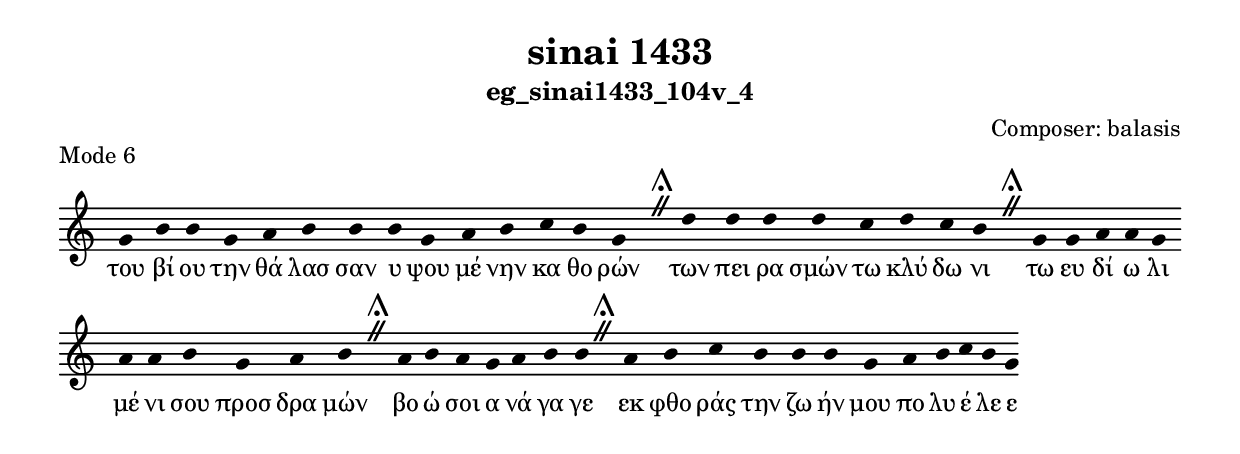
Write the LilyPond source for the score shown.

\include "gregorian.ly"

	\header {
 	  title = "sinai 1433"
	  subtitle = "eg_sinai1433_104v_4"
	  composer = "Composer: balasis"
	  piece = "Mode 6"
	}

	chant = {
	  g'4 b'4 b'4 g'4 a'4 b'4 b'4 b'4 g'4 a'4 b'4 c''4 b'4 g'4 \divisioMaior
 d''4 d''4 d''4 d''4 c''4 d''4 c''4 b'4 \divisioMaior
 g'4 g'4 a'4 a'4 g'4 a'4 a'4 b'4 g'4 a'4 b'4 \divisioMaior
 a'4 b'4 a'4 g'4 a'4 b'4 b'4 \divisioMaior
 a'4 b'4 c''4 b'4 b'4 b'4 g'4 a'4 b'4 c''4 b'4 g'4\finalis
	}

	verba = \lyricmode {του βί ου την θά λασ σαν υ ψου μέ νην κα θο ρών 
των πει ρα σμών τω κλύ δω νι 
τω ευ δί ω λι μέ νι σου προσ δρα μών 
βο ώ σοι α νά γα γε 
εκ φθο ράς την ζω ήν μου πο λυ έ λε ε 
	}


	\score {
	  \new Staff <<
	  \new Voice = "melody" \chant
	  \new Lyrics = "one" \lyricsto melody \verba
	  >>
	  \layout {
	    \context {
	      \Staff
	      \remove "Time_signature_engraver"
	      \remove "Bar_engraver"
	    }
	    \context {
	      \Voice
	      \remove "Stem_engraver"
	    }
	  }
	}